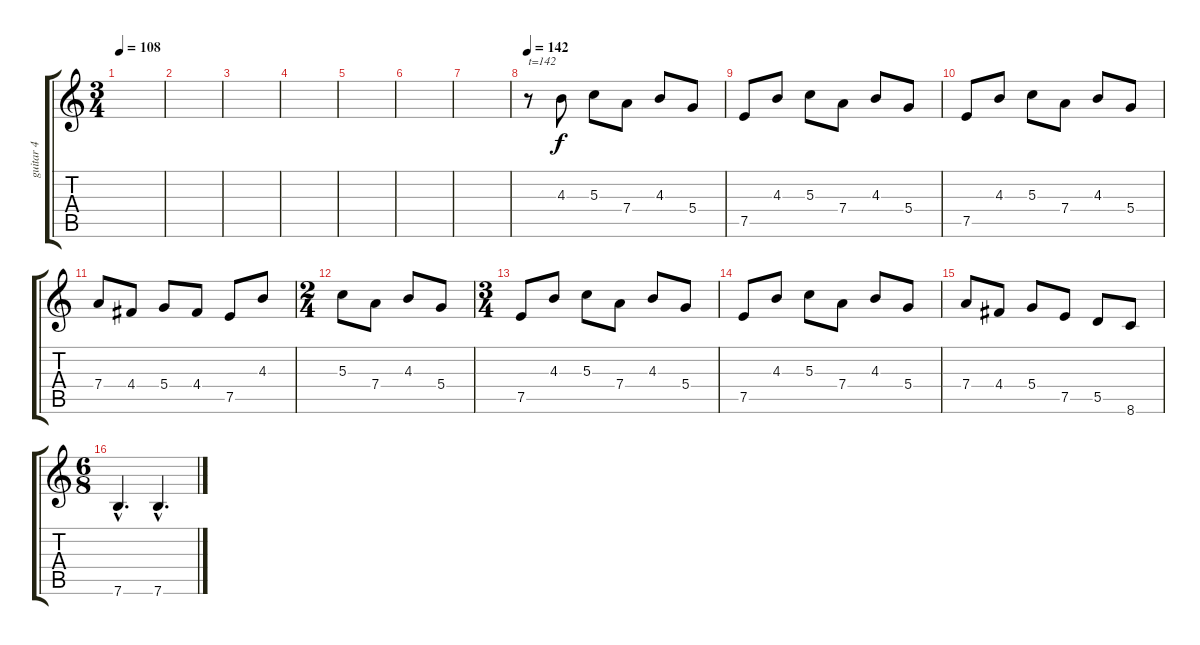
\track ("guitar 4" "guitar 4") {instrument overdrivenguitar}
\staff {score tabs}
\tuning (E4 B3 G3 D3 A2 E2) {hide}
\ts (3 4)
\tempo 108
\clef g2
\ks c
|
|
|
|
|
|
|
\tempo 142
r.8{txt "t=142"} 4.3.8 5.3.8 7.4.8 4.3.8 5.4.8 |
7.5.8 4.3.8 5.3.8 7.4.8 4.3.8 5.4.8 |
7.5.8 4.3.8 5.3.8 7.4.8 4.3.8 5.4.8 |
7.4.8 4.4.8 5.4.8 4.4.8 7.5.8 4.3.8 |
\ts (2 4)
5.3.8 7.4.8 4.3.8 5.4.8 |
\ts (3 4)
7.5.8 4.3.8 5.3.8 7.4.8 4.3.8 5.4.8 |
7.5.8 4.3.8 5.3.8 7.4.8 4.3.8 5.4.8 |
7.4.8 4.4.8 5.4.8 7.5.8 5.5.8 8.6.8 |
\ts (6 8)
7.6{hac}.4{d} 7.6{hac}.4{d}
